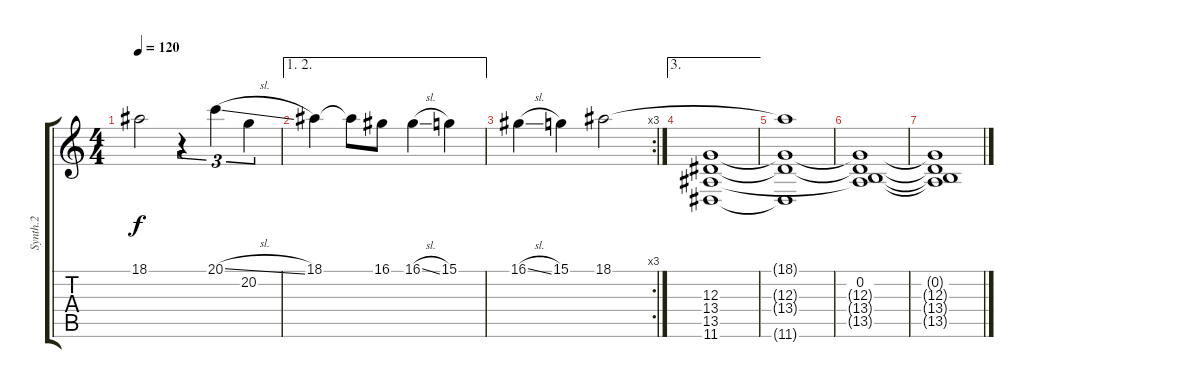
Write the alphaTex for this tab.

\track ("Synth.2" "Synth.2") {instrument stringensemble2}
\staff {score tabs}
\tuning (E4 B3 G3 D3 A2 E2) {hide}
\ts (4 4)
\tempo 120
\clef g2
\ks c
18.1{t}.2{dy f} r.4{tu (3 2)} 20.1{sl}.4{tu (3 2)} 20.2.4{tu (3 2)} |
\ae (1 2)
18.1.4 18.1{t}.8 16.1.8 16.1{sl}.4 15.1.4 |
\rc 3
16.1{sl}.4 15.1.4 18.1.2 |
\ae 3
(12.3 13.4 13.5 11.6).1 |
(18.1{t} 12.3{t} 13.4{t} 11.6{t}).1 |
(0.2 12.3{t} 13.4{t} 13.5{t}).1 |
(0.2{t} 12.3{t} 13.4{t} 13.5{t}).1
